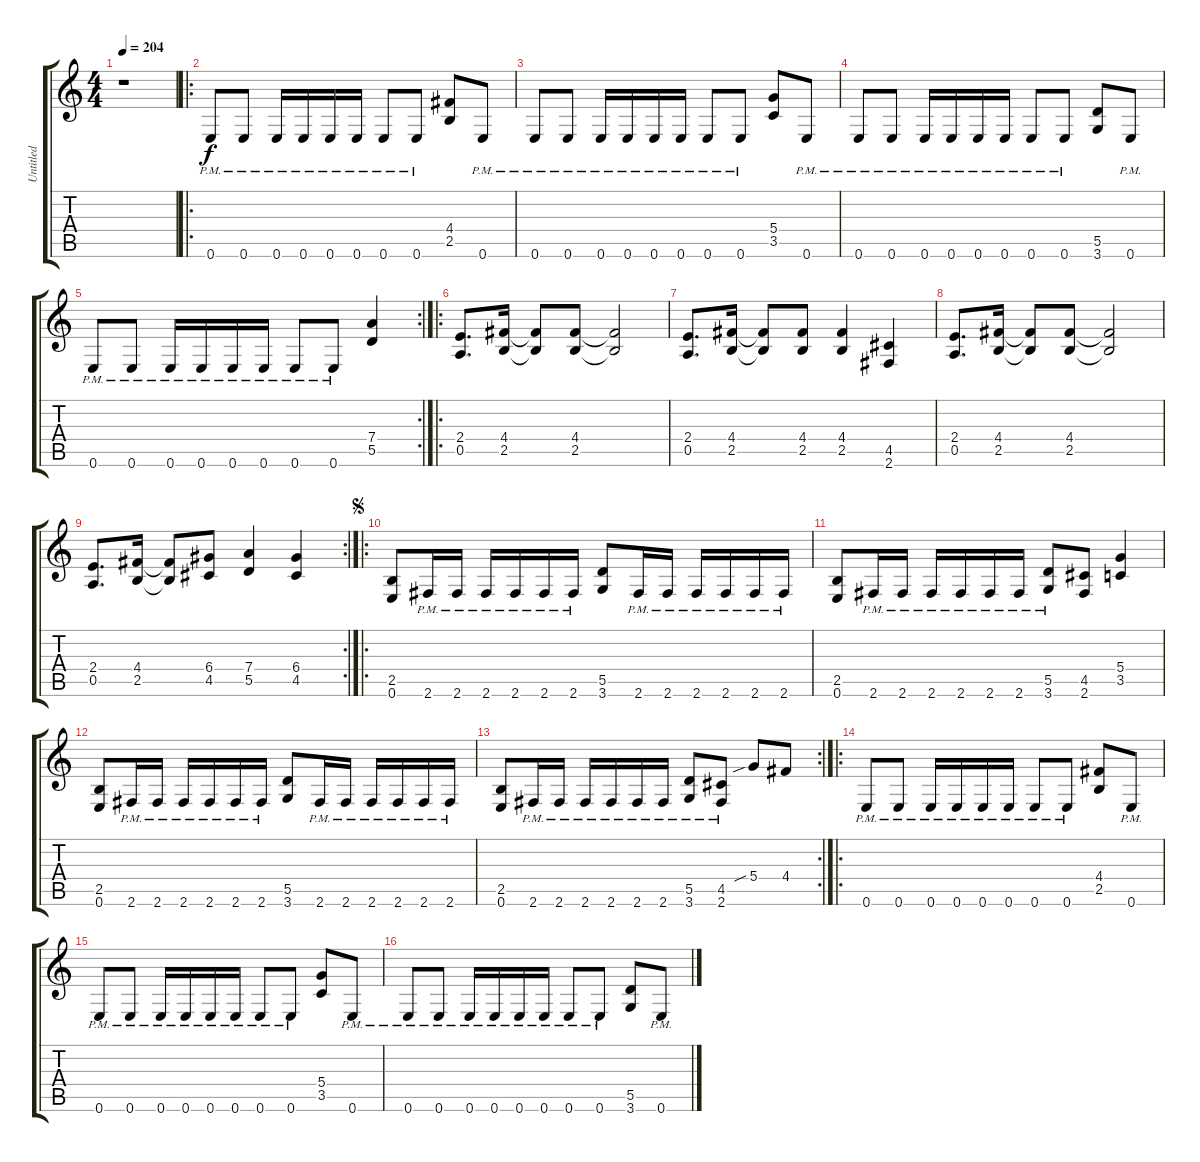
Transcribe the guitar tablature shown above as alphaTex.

\track ("Untitled" "Untitled") {instrument distortionguitar}
\staff {score tabs}
\tuning (E4 B3 G3 D3 A2 E2) {hide}
\ts (4 4)
\tempo 204
\clef g2
\ks c
r.1{dy f} |
\ro
0.6{pm}.8 0.6{pm}.8 0.6{pm}.16 0.6{pm}.16 0.6{pm}.16 0.6{pm}.16 0.6{pm}.8 0.6{pm}.8 (4.4 2.5).8 0.6{pm}.8 |
0.6{pm}.8 0.6{pm}.8 0.6{pm}.16 0.6{pm}.16 0.6{pm}.16 0.6{pm}.16 0.6{pm}.8 0.6{pm}.8 (5.4 3.5).8 0.6{pm}.8 |
0.6{pm}.8 0.6{pm}.8 0.6{pm}.16 0.6{pm}.16 0.6{pm}.16 0.6{pm}.16 0.6{pm}.8 0.6{pm}.8 (5.5 3.6).8 0.6{pm}.8 |
\rc 2
0.6{pm}.8 0.6{pm}.8 0.6{pm}.16 0.6{pm}.16 0.6{pm}.16 0.6{pm}.16 0.6{pm}.8 0.6{pm}.8 (7.4 5.5).4 |
\ro
(2.4 0.5).8{d} (4.4 2.5).16 (4.4{t} 2.5{t}).8 (4.4 2.5).8 (4.4{t} 2.5{t}).2 |
(2.4 0.5).8{d} (4.4 2.5).16 (4.4{t} 2.5{t}).8 (4.4 2.5).8 (4.4 2.5).4 (4.5 2.6).4 |
(2.4 0.5).8{d} (4.4 2.5).16 (4.4{t} 2.5{t}).8 (4.4 2.5).8 (4.4{t} 2.5{t}).2 |
\rc 2
(2.4 0.5).8{d} (4.4 2.5).16 (4.4{t} 2.5{t}).8 (6.4 4.5).8 (7.4 5.5).4 (6.4 4.5).4 |
\ro
\jump segno
(2.5 0.6).8 2.6{pm}.16 2.6{pm}.16 2.6{pm}.16 2.6{pm}.16 2.6{pm}.16 2.6{pm}.16 (5.5 3.6).8 2.6{pm}.16 2.6{pm}.16 2.6{pm}.16 2.6{pm}.16 2.6{pm}.16 2.6{pm}.16 |
(2.5 0.6).8 2.6{pm}.16 2.6{pm}.16 2.6{pm}.16 2.6{pm}.16 2.6{pm}.16 2.6{pm}.16 (5.5{pm} 3.6{pm}).8 (4.5 2.6).8 (5.4 3.5).4 |
(2.5 0.6).8 2.6{pm}.16 2.6{pm}.16 2.6{pm}.16 2.6{pm}.16 2.6{pm}.16 2.6{pm}.16 (5.5 3.6).8 2.6{pm}.16 2.6{pm}.16 2.6{pm}.16 2.6{pm}.16 2.6{pm}.16 2.6{pm}.16 |
\rc 2
(2.5 0.6).8 2.6{pm}.16 2.6{pm}.16 2.6{pm}.16 2.6{pm}.16 2.6{pm}.16 2.6{pm}.16 (5.5{pm} 3.6{pm}).8 (4.5{pm} 2.6{pm}).8 5.4{sib}.8 4.4.8 |
\ro
0.6{pm}.8 0.6{pm}.8 0.6{pm}.16 0.6{pm}.16 0.6{pm}.16 0.6{pm}.16 0.6{pm}.8 0.6{pm}.8 (4.4 2.5).8 0.6{pm}.8 |
0.6{pm}.8 0.6{pm}.8 0.6{pm}.16 0.6{pm}.16 0.6{pm}.16 0.6{pm}.16 0.6{pm}.8 0.6{pm}.8 (5.4 3.5).8 0.6{pm}.8 |
0.6{pm}.8 0.6{pm}.8 0.6{pm}.16 0.6{pm}.16 0.6{pm}.16 0.6{pm}.16 0.6{pm}.8 0.6{pm}.8 (5.5 3.6).8 0.6{pm}.8
